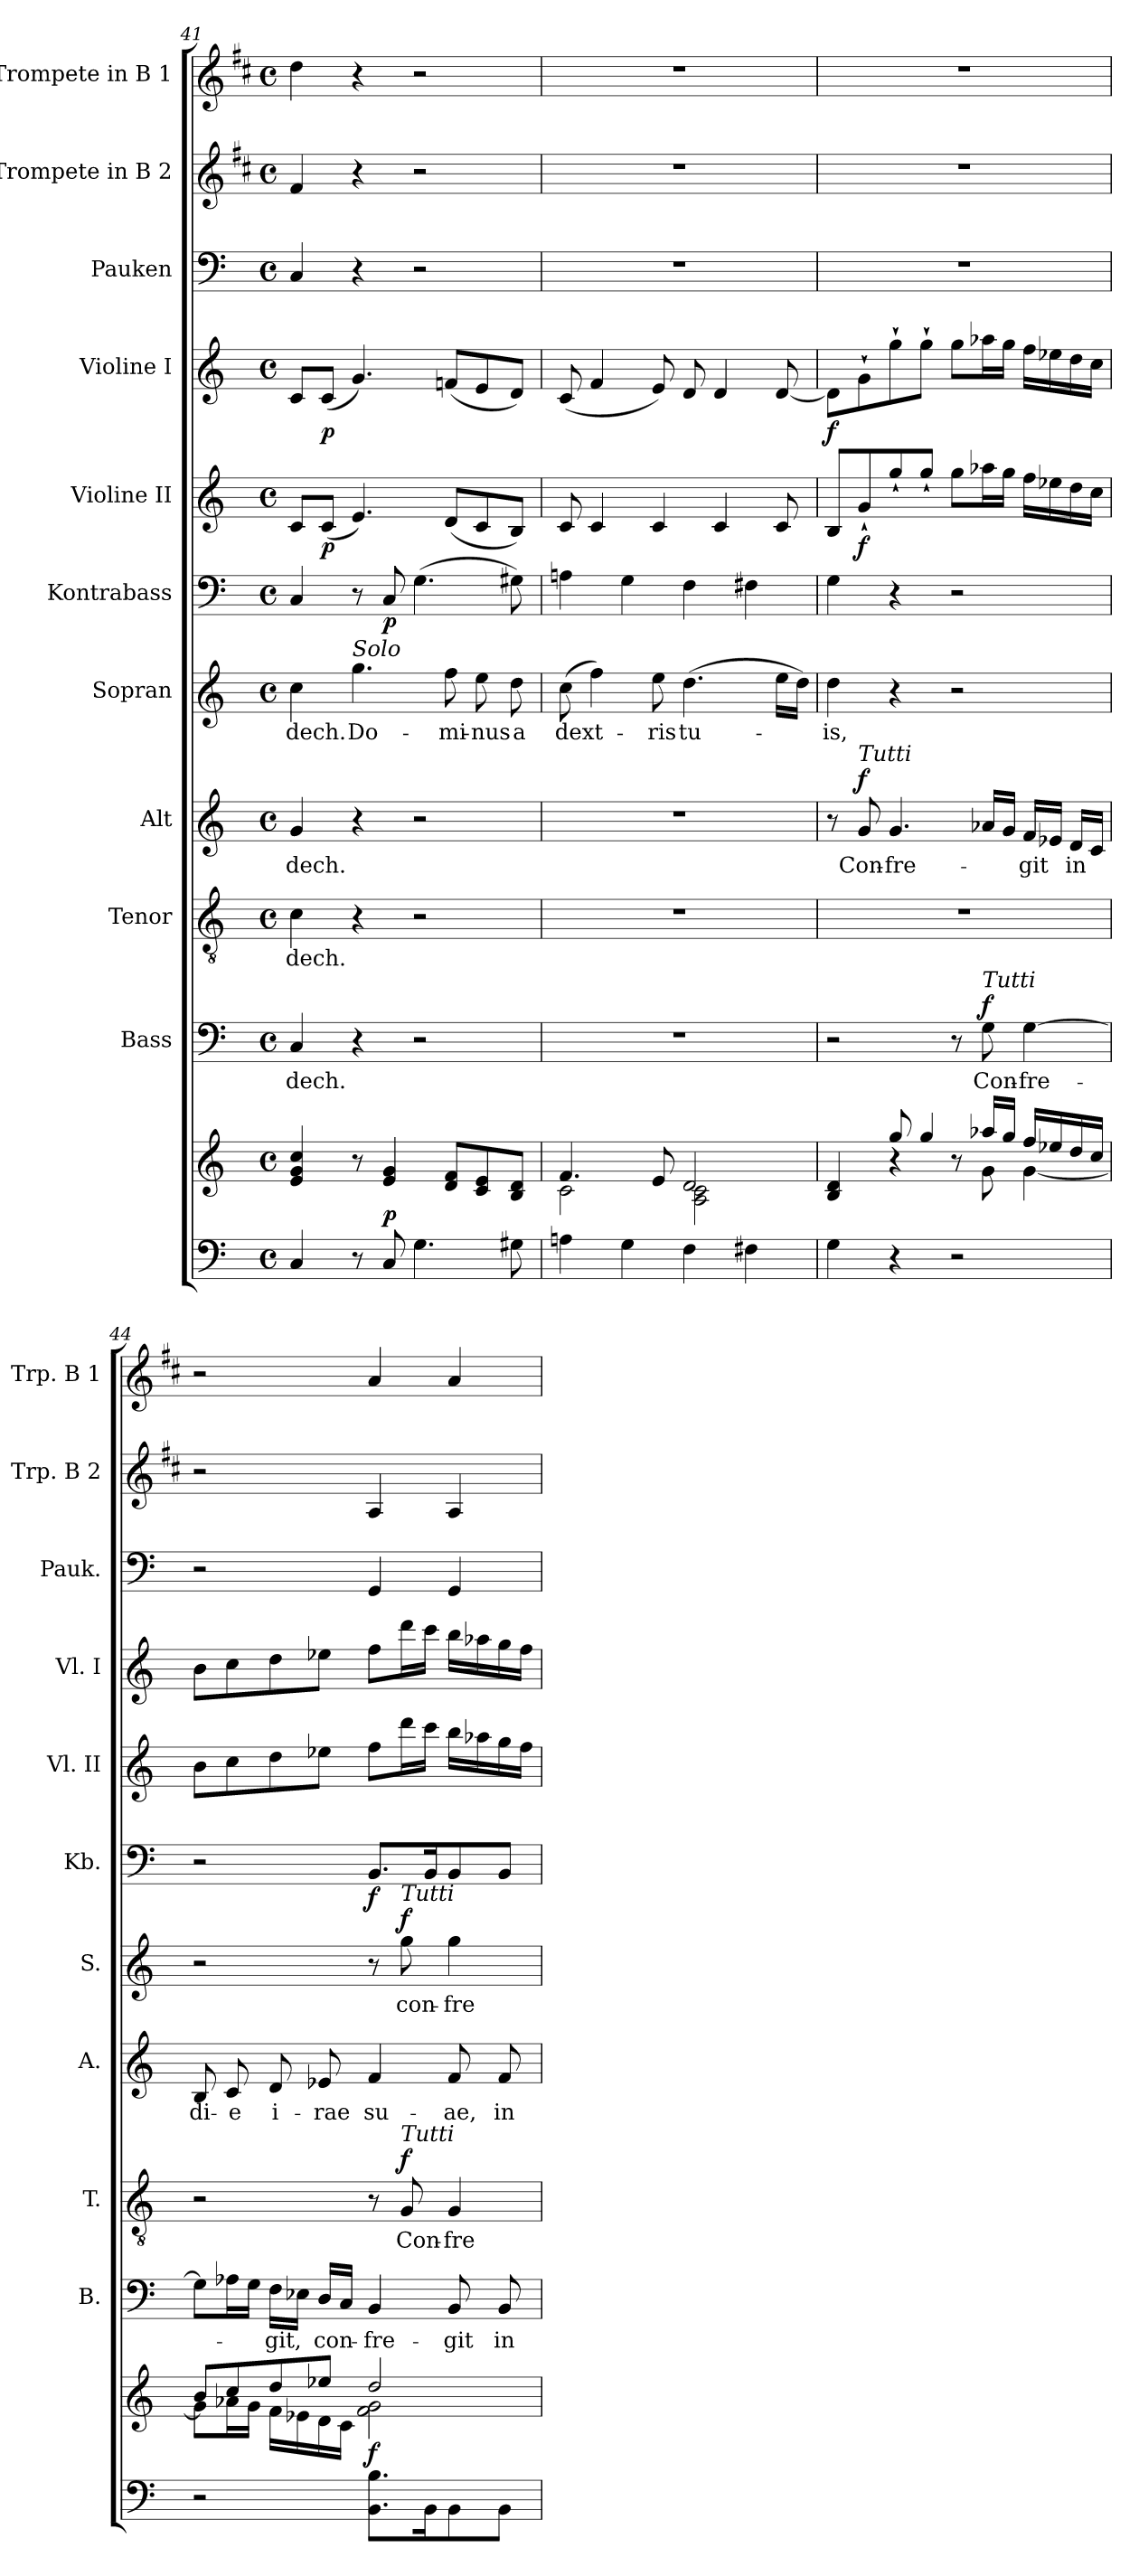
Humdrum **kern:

**kern	**kern	**dynam	**kern	**text	**dynam	**kern	**text	**dynam	**kern	**text	**dynam	**kern	**text	**dynam	**kern	**dynam	**kern	**dynam	**kern	**dynam	**kern	**kern	**kern
*part11	*part11	*part11	*part10	*part10	*part10	*part9	*part9	*part9	*part8	*part8	*part8	*part7	*part7	*part7	*part6	*part6	*part5	*part5	*part4	*part4	*part3	*part2	*part1
*staff12	*staff11	*staff11/12	*staff10	*staff10	*staff10	*staff9	*staff9	*staff9	*staff8	*staff8	*staff8	*staff7	*staff7	*staff7	*staff6	*staff6	*staff5	*staff5	*staff4	*staff4	*staff3	*staff2	*staff1
*	*	*	*I"Bass	*	*	*I"Tenor	*	*	*I"Alt	*	*	*I"Sopran	*	*	*I"Kontrabass	*	*I"Violine II	*	*I"Violine I	*	*I"Pauken	*I"Trompete in B 2	*I"Trompete in B 1
*	*	*	*I'B.	*	*	*I'T.	*	*	*I'A.	*	*	*I'S.	*	*	*I'Kb.	*	*I'Vl. II	*	*I'Vl. I	*	*I'Pauk.	*I'Trp. B 2	*I'Trp. B 1
*clefF4	*clefG2	*	*clefF4	*	*	*clefGv2	*	*	*clefG2	*	*	*clefG2	*	*	*clefF4	*	*clefG2	*	*clefG2	*	*clefF4	*clefG2	*clefG2
*	*	*	*	*	*	*	*	*	*	*	*	*	*	*	*ITrd7c12	*	*	*	*	*	*	*ITrd1c2	*ITrd1c2
*k[]	*k[]	*	*k[]	*	*	*k[]	*	*	*k[]	*	*	*k[]	*	*	*k[]	*	*k[]	*	*k[]	*	*k[]	*k[]	*k[]
*C:	*C:	*	*C:	*	*	*C:	*	*	*C:	*	*	*C:	*	*	*C:	*	*C:	*	*C:	*	*C:	*C:	*C:
*M4/4	*M4/4	*	*M4/4	*	*	*M4/4	*	*	*M4/4	*	*	*M4/4	*	*	*M4/4	*	*M4/4	*	*M4/4	*	*M4/4	*M4/4	*M4/4
*met(c)	*met(c)	*	*met(c)	*	*	*met(c)	*	*	*met(c)	*	*	*met(c)	*	*	*met(c)	*	*met(c)	*	*met(c)	*	*met(c)	*met(c)	*met(c)
=41	=41	=41	=41	=41	=41	=41	=41	=41	=41	=41	=41	=41	=41	=41	=41	=41	=41	=41	=41	=41	=41	=41	=41
!	!	!	!	!LO:LY:b	!	!	!LO:LY:b	!	!	!LO:LY:b	!	!	!LO:LY:b	!	!	!	!	!	!	!	!	!	!
4C/	4e/ 4g/ 4cc/	.	4C/	-dech.	.	4c\	-dech.	.	4g/	-dech.	.	4cc\	-dech.	.	4CC/	.	8c/L	.	8c/L	.	4C/	4e/	4cc\
!	!	!	!	!	!	!	!	!	!	!	!	!	!	!	!	!	!	!LO:DY:b	!	!LO:DY:b	!	!	!
.	.	.	.	.	.	.	.	.	.	.	.	.	.	.	.	.	(<8c/J	p	(<8c/J	p	.	.	.
!	!	!	!	!	!	!	!	!	!	!	!	!LO:TX:a:i:t=Solo	!	!	!	!	!	!	!	!	!	!	!
!	!	!	!	!	!	!	!	!	!	!	!	!	!LO:LY:b	!	!	!	!	!	!	!	!	!	!
8r	8r	.	4r	.	.	4r	.	.	4r	.	.	4.gg\	Do-	.	8r	.	4.e/)	.	4.g/)	.	4r	4r	4r
!	!	!LO:DY:a=2	!	!	!	!	!	!	!	!	!	!	!	!	!	!LO:DY:b	!	!	!	!	!	!	!
8C/	4e/ 4g/	p	.	.	.	.	.	.	.	.	.	.	.	.	8CC/	p	.	.	.	.	.	.	.
4.G\	.	.	2r	.	.	2r	.	.	2r	.	.	.	.	.	(>4.GG\	.	.	.	.	.	2r	2r	2r
!	!	!	!	!	!	!	!	!	!	!	!	!	!LO:LY:b	!	!	!	!	!	!	!	!	!	!
.	8d/ 8f/L	.	.	.	.	.	.	.	.	.	.	8ff\	-mi-	.	.	.	(<8d/L	.	(<8fn/L	.	.	.	.
!	!	!	!	!	!	!	!	!	!	!	!	!	!LO:LY:b	!	!	!	!	!	!	!	!	!	!
.	8c/ 8e/	.	.	.	.	.	.	.	.	.	.	8ee\	-nus	.	.	.	8c/	.	8e/	.	.	.	.
!	!	!	!	!	!	!	!	!	!	!	!	!	!LO:LY:b	!	!	!	!	!	!	!	!	!	!
8G#X\	8B/ 8d/J	.	.	.	.	.	.	.	.	.	.	8dd\	a	.	8GG#X\)	.	8B/J)	.	8d/J)	.	.	.	.
=42	=42	=42	=42	=42	=42	=42	=42	=42	=42	=42	=42	=42	=42	=42	=42	=42	=42	=42	=42	=42	=42	=42	=42
*	*^	*	*	*	*	*	*	*	*	*	*	*	*	*	*	*	*	*	*	*	*	*	*
!	!	!	!	!	!	!	!	!	!	!	!	!	!	!LO:LY:b	!	!	!	!	!	!	!	!	!	!
4An\	4.f/	2c\	.	1r	.	.	1r	.	.	1r	.	.	(>8cc\	dext-	.	4AAn\	.	8c/	.	(<8c/	.	1r	1r	1r
.	.	.	.	.	.	.	.	.	.	.	.	.	4ff\)	.	.	.	.	4c/	.	4f/	.	.	.	.
4G\	.	.	.	.	.	.	.	.	.	.	.	.	.	.	.	4GG\	.	.	.	.	.	.	.	.
!	!	!	!	!	!	!	!	!	!	!	!	!	!	!LO:LY:b	!	!	!	!	!	!	!	!	!	!
.	8e/	.	.	.	.	.	.	.	.	.	.	.	8ee\	-ris	.	.	.	4c/	.	8e/)	.	.	.	.
!	!	!	!	!	!	!	!	!	!	!	!	!	!	!LO:LY:b	!	!	!	!	!	!	!	!	!	!
4F\	2d/	2A\ 2c\	.	.	.	.	.	.	.	.	.	.	(>4.dd\	tu-	.	4FF\	.	.	.	8d/	.	.	.	.
.	.	.	.	.	.	.	.	.	.	.	.	.	.	.	.	.	.	4c/	.	4d/	.	.	.	.
4F#X\	.	.	.	.	.	.	.	.	.	.	.	.	.	.	.	4FF#X\	.	.	.	.	.	.	.	.
.	.	.	.	.	.	.	.	.	.	.	.	.	16ee\LL	.	.	.	.	8c/	.	[8d/	.	.	.	.
.	.	.	.	.	.	.	.	.	.	.	.	.	16dd\JJ)	.	.	.	.	.	.	.	.	.	.	.
!!LO:PB:g=z
=43	=43	=43	=43	=43	=43	=43	=43	=43	=43	=43	=43	=43	=43	=43	=43	=43	=43	=43	=43	=43	=43	=43	=43	=43
!	!	!	!	!	!	!	!	!	!	!	!	!	!	!LO:LY:b	!	!	!	!	!	!	!LO:DY:b	!	!	!
4G\	4B/ 4d/	4ryy	.	2r	.	.	1r	.	.	8r	.	.	4dd\	-is,	.	4GG\	.	8B/L	.	8d\L]	f	1r	1r	1r
!	!	!	!	!	!	!	!	!	!	!LO:TX:a:i:t=Tutti	!	!	!	!	!	!	!	!	!	!	!	!	!	!
!	!	!	!	!	!	!	!	!	!	!	!LO:LY:b	!LO:DY:a	!	!	!	!	!	!	!LO:DY:b	!	!	!	!	!
.	.	.	.	.	.	.	.	.	.	8g/	Con-	f	.	.	.	.	.	8g`</	f	8g`>\	.	.	.	.
!	!	!	!	!	!	!	!	!	!	!	!LO:LY:b	!	!	!	!	!	!	!	!	!	!	!	!	!
4r	8gg/	4ra	.	.	.	.	.	.	.	4.g/	-fre-	.	4r	.	.	4r	.	8gg`</	.	8gg`>\	.	.	.	.
.	4gg/	.	.	.	.	.	.	.	.	.	.	.	.	.	.	.	.	8gg`</J	.	8gg`>\J	.	.	.	.
2r	.	8ra	.	8r	.	.	.	.	.	.	.	.	2r	.	.	2r	.	8gg\L	.	8gg\L	.	.	.	.
!	!	!	!	!LO:TX:a:i:t=Tutti	!	!	!	!	!	!	!	!	!	!	!	!	!	!	!	!	!	!	!	!
!	!	!	!	!	!LO:LY:b	!LO:DY:a	!	!	!	!	!	!	!	!	!	!	!	!	!	!	!	!	!	!
.	16aa-X/LL	8g\	.	8G\	Con-	f	.	.	.	16a-X/LL	.	.	.	.	.	.	.	16aa-X\L	.	16aa-X\L	.	.	.	.
.	16gg/JJ	.	.	.	.	.	.	.	.	16g/JJ	.	.	.	.	.	.	.	16gg\JJ	.	16gg\JJ	.	.	.	.
!	!	!	!	!	!LO:LY:b	!	!	!	!	!	!LO:LY:b	!	!	!	!	!	!	!	!	!	!	!	!	!
.	16ff/LL	[<4g\	.	[4G\	-fre-	.	.	.	.	16f/LL	-git	.	.	.	.	.	.	16ff\LL	.	16ff\LL	.	.	.	.
.	16ee-X/	.	.	.	.	.	.	.	.	16e-X/JJ	.	.	.	.	.	.	.	16ee-X\	.	16ee-X\	.	.	.	.
!	!	!	!	!	!	!	!	!	!	!	!LO:LY:b	!	!	!	!	!	!	!	!	!	!	!	!	!
.	16dd/	.	.	.	.	.	.	.	.	16d/LL	in	.	.	.	.	.	.	16dd\	.	16dd\	.	.	.	.
.	16cc/JJ	.	.	.	.	.	.	.	.	16c/JJ	.	.	.	.	.	.	.	16cc\JJ	.	16cc\JJ	.	.	.	.
=44	=44	=44	=44	=44	=44	=44	=44	=44	=44	=44	=44	=44	=44	=44	=44	=44	=44	=44	=44	=44	=44	=44	=44	=44
!	!	!	!	!	!	!	!	!	!	!	!LO:LY:b	!	!	!	!	!	!	!	!	!	!	!	!	!
2r	8b/L	8g\L]	.	8G\L]	.	.	2r	.	.	8B/	di-	.	2r	.	.	2r	.	8b\L	.	8b\L	.	2r	2r	2r
!	!	!	!	!	!	!	!	!	!	!	!LO:LY:b	!	!	!	!	!	!	!	!	!	!	!	!	!
.	8cc/	16a-X\L	.	16A-X\L	.	.	.	.	.	8c/	-e	.	.	.	.	.	.	8cc\	.	8cc\	.	.	.	.
.	.	16g\JJ	.	16G\JJ	.	.	.	.	.	.	.	.	.	.	.	.	.	.	.	.	.	.	.	.
!	!	!	!	!	!LO:LY:b	!	!	!	!	!	!LO:LY:b	!	!	!	!	!	!	!	!	!	!	!	!	!
.	8dd/	16f\LL	.	16F\LL	-git,	.	.	.	.	8d/	i-	.	.	.	.	.	.	8dd\	.	8dd\	.	.	.	.
.	.	16e-X\	.	16E-X\JJ	.	.	.	.	.	.	.	.	.	.	.	.	.	.	.	.	.	.	.	.
!	!	!	!	!	!LO:LY:b	!	!	!	!	!	!LO:LY:b	!	!	!	!	!	!	!	!	!	!	!	!	!
.	8ee-X/J	16d\	.	16D/LL	con-	.	.	.	.	8e-X/	-rae	.	.	.	.	.	.	8ee-X\J	.	8ee-X\J	.	.	.	.
.	.	16c\JJ	.	16C/JJ	.	.	.	.	.	.	.	.	.	.	.	.	.	.	.	.	.	.	.	.
!	!	!	!LO:DY:a=2	!	!LO:LY:b	!	!	!	!	!	!LO:LY:b	!	!	!	!	!	!LO:DY:b	!	!	!	!	!	!	!
8.BB\ 8.B\L	2dd/	2f\ 2g\	f	4BB/	-fre-	.	8r	.	.	4f/	su-	.	8r	.	.	8.BBB/L	f	8ff\L	.	8ff\L	.	4GG/	4G/	4g/
!	!	!	!	!	!	!	!	!	!	!	!	!	!LO:TX:a:i:t=Tutti	!	!	!	!	!	!	!	!	!	!	!
!	!	!	!	!	!	!	!LO:TX:a:i:t=Tutti	!	!	!	!	!	!	!	!	!	!	!	!	!	!	!	!	!
!	!	!	!	!	!	!	!	!LO:LY:b	!LO:DY:a	!	!	!	!	!LO:LY:b	!LO:DY:a	!	!	!	!	!	!	!	!	!
.	.	.	.	.	.	.	8G/	Con-	f	.	.	.	8gg\	con-	f	.	.	16ddd\L	.	16ddd\L	.	.	.	.
16BB\k	.	.	.	.	.	.	.	.	.	.	.	.	.	.	.	16BBB/k	.	16ccc\JJ	.	16ccc\JJ	.	.	.	.
!	!	!	!	!	!LO:LY:b	!	!	!LO:LY:b	!	!	!LO:LY:b	!	!	!LO:LY:b	!	!	!	!	!	!	!	!	!	!
8BB\	.	.	.	8BB/	-git	.	4G/	-fre-	.	8f/	-ae,	.	4gg\	-fre-	.	8BBB/	.	16bb\LL	.	16bb\LL	.	4GG/	4G/	4g/
.	.	.	.	.	.	.	.	.	.	.	.	.	.	.	.	.	.	16aa-X\	.	16aa-X\	.	.	.	.
!	!	!	!	!	!LO:LY:b	!	!	!	!	!	!LO:LY:b	!	!	!	!	!	!	!	!	!	!	!	!	!
8BB\J	.	.	.	8BB/	in	.	.	.	.	8f/	in	.	.	.	.	8BBB/J	.	16gg\	.	16gg\	.	.	.	.
.	.	.	.	.	.	.	.	.	.	.	.	.	.	.	.	.	.	16ff\JJ	.	16ff\JJ	.	.	.	.
*	*v	*v	*	*	*	*	*	*	*	*	*	*	*	*	*	*	*	*	*	*	*	*	*	*
=	=	=	=	=	=	=	=	=	=	=	=	=	=	=	=	=	=	=	=	=	=	=	=
*-	*-	*-	*-	*-	*-	*-	*-	*-	*-	*-	*-	*-	*-	*-	*-	*-	*-	*-	*-	*-	*-	*-	*-
